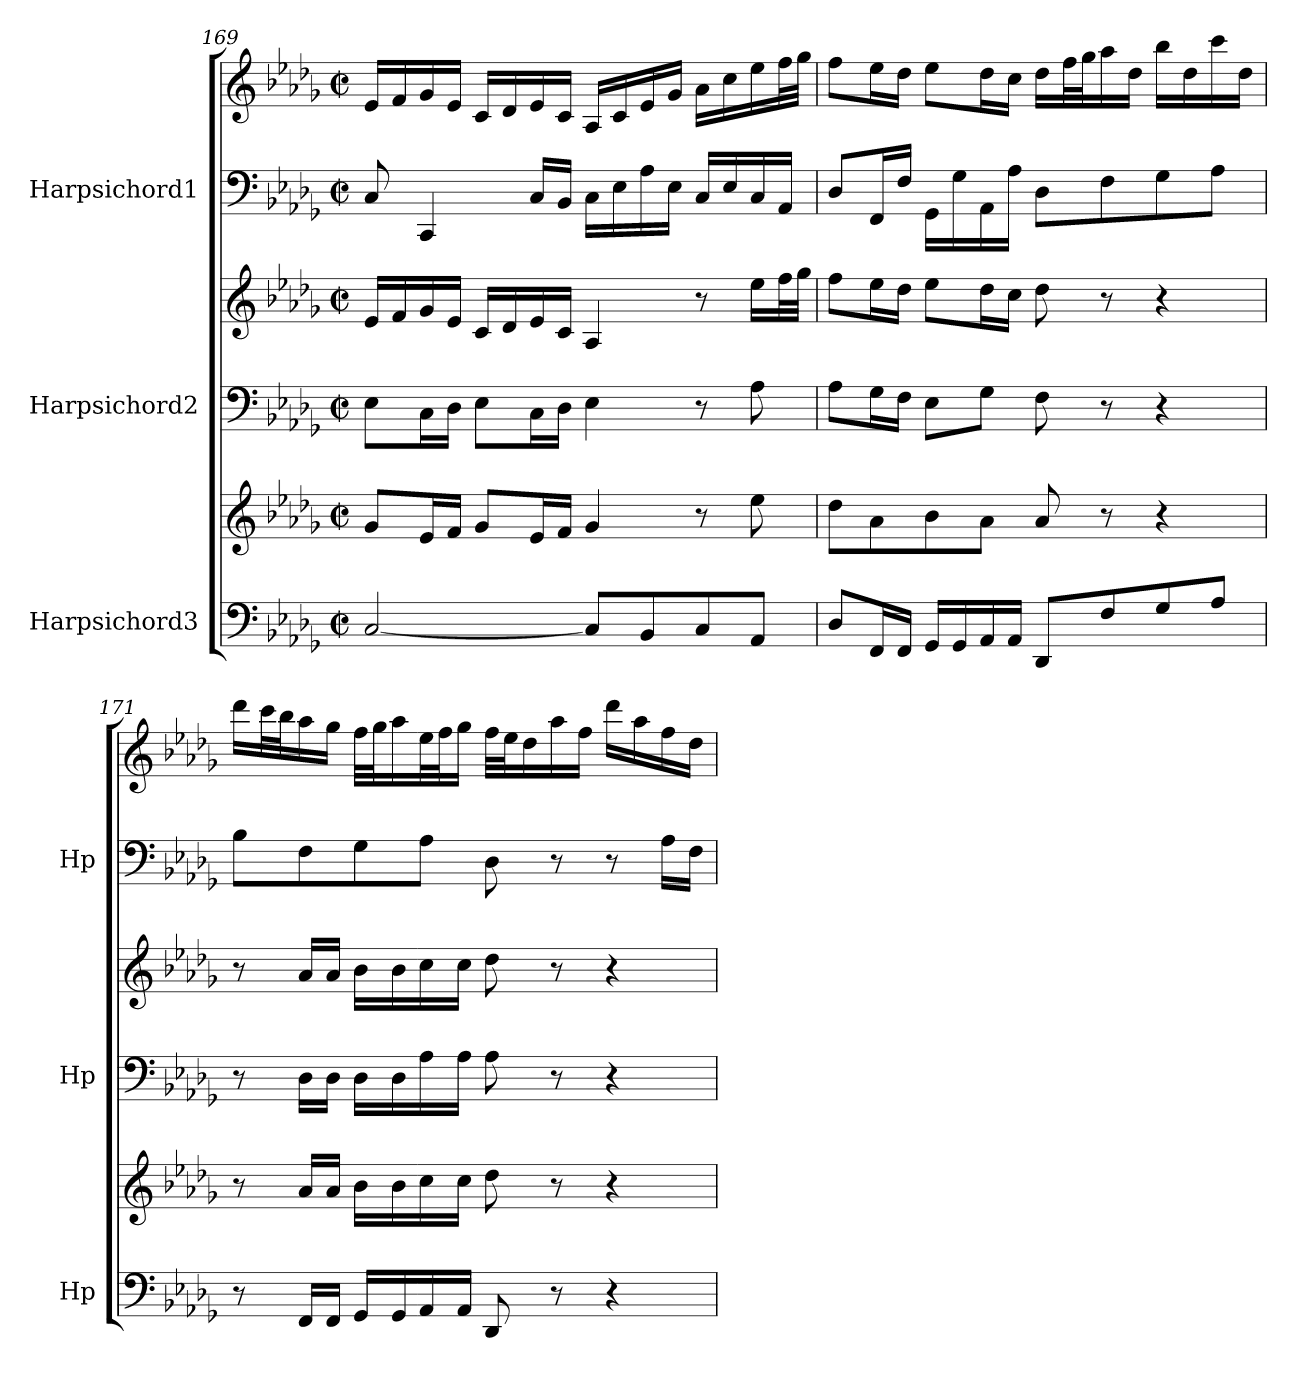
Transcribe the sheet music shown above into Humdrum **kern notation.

**kern	**kern	**kern	**kern	**kern	**kern
*part3	*part3	*part2	*part2	*part1	*part1
*staff6	*staff5	*staff4	*staff3	*staff2	*staff1
*I"Harpsichord3	*	*I"Harpsichord2	*	*I"Harpsichord1	*
*I'Hp	*	*I'Hp	*	*I'Hp	*
!!LO:PB:g=z
*clefF4	*clefG2	*clefF4	*clefG2	*clefF4	*clefG2
*k[b-e-a-d-g-]	*k[b-e-a-d-g-]	*k[b-e-a-d-g-]	*k[b-e-a-d-g-]	*k[b-e-a-d-g-]	*k[b-e-a-d-g-]
*M4/4	*M4/4	*M4/4	*M4/4	*M4/4	*M4/4
*met(c|)	*met(c|)	*met(c|)	*met(c|)	*met(c|)	*met(c|)
=169	=169	=169	=169	=169	=169
[2C/	8g-/L	8E-\L	16e-/LL	8C/	16e-/LL
.	.	.	16f/	.	16f/
.	16e-/L	16C\L	16g-/	4CC/	16g-/
.	16f/JJ	16D-\JJ	16e-/JJ	.	16e-/JJ
.	8g-/L	8E-\L	16c/LL	.	16c/LL
.	.	.	16d-/	.	16d-/
.	16e-/L	16C\L	16e-/	16C/LL	16e-/
.	16f/JJ	16D-\JJ	16c/JJ	16BB-/JJ	16c/JJ
8C/L]	4g-/	4E-\	4A-/	16C\LL	16A-/LL
.	.	.	.	16E-\	16c/
8BB-/	.	.	.	16A-\	16e-/
.	.	.	.	16E-\JJ	16g-/JJ
8C/	8r	8r	8r	16C/LL	16a-\LL
.	.	.	.	16E-/	16cc\
8AA-/J	8ee-\	8A-\	16ee-\LL	16C/	16ee-\
.	.	.	32ff\L	16AA-/JJ	32ff\L
.	.	.	32gg-\JJJ	.	32gg-\JJJ
=170	=170	=170	=170	=170	=170
8D-/L	8dd-\L	8A-\L	8ff\L	8D-/L	8ff\L
16FF/L	8a-\	16G-\L	16ee-\L	16FF/L	16ee-\L
16FF/JJ	.	16F\JJ	16dd-\JJ	16F/JJ	16dd-\JJ
16GG-/LL	8b-\	8E-\L	8ee-\L	16GG-\LL	8ee-\L
16GG-/	.	.	.	16G-\	.
16AA-/	8a-\J	8G-\J	16dd-\L	16AA-\	16dd-\L
16AA-/JJ	.	.	16cc\JJ	16A-\JJ	16cc\JJ
8DD-/L	8a-/	8F\	8dd-\	8D-\L	16dd-\LL
.	.	.	.	.	32ff\L
.	.	.	.	.	32gg-\J
8F/	8r	8r	8r	8F\	16aa-\
.	.	.	.	.	16dd-\JJ
8G-/	4r	4r	4r	8G-\	16bb-\LL
.	.	.	.	.	16dd-\
8A-/J	.	.	.	8A-\J	16ccc\
.	.	.	.	.	16dd-\JJ
!!LO:LB:g=z
=171	=171	=171	=171	=171	=171
8r	8r	8r	8r	8B-\L	16ddd-\LL
.	.	.	.	.	32ccc\L
.	.	.	.	.	32bb-\J
16FF/LL	16a-/LL	16D-\LL	16a-/LL	8F\	16aa-\
16FF/JJ	16a-/JJ	16D-\JJ	16a-/JJ	.	16gg-\JJ
16GG-/LL	16b-\LL	16D-\LL	16b-\LL	8G-\	32ff\LLL
.	.	.	.	.	32gg-\J
16GG-/	16b-\	16D-\	16b-\	.	16aa-\
16AA-/	16cc\	16A-\	16cc\	8A-\J	32ee-\L
.	.	.	.	.	32ff\J
16AA-/JJ	16cc\JJ	16A-\JJ	16cc\JJ	.	16gg-\JJ
8DD-/	8dd-\	8A-\	8dd-\	8D-\	32ff\LLL
.	.	.	.	.	32ee-\J
.	.	.	.	.	16dd-\
8r	8r	8r	8r	8r	16aa-\
.	.	.	.	.	16ff\JJ
4r	4r	4r	4r	8r	16ddd-\LL
.	.	.	.	.	16aa-\
.	.	.	.	16A-\LL	16ff\
.	.	.	.	16F\JJ	16dd-\JJ
=	=	=	=	=	=
*-	*-	*-	*-	*-	*-
